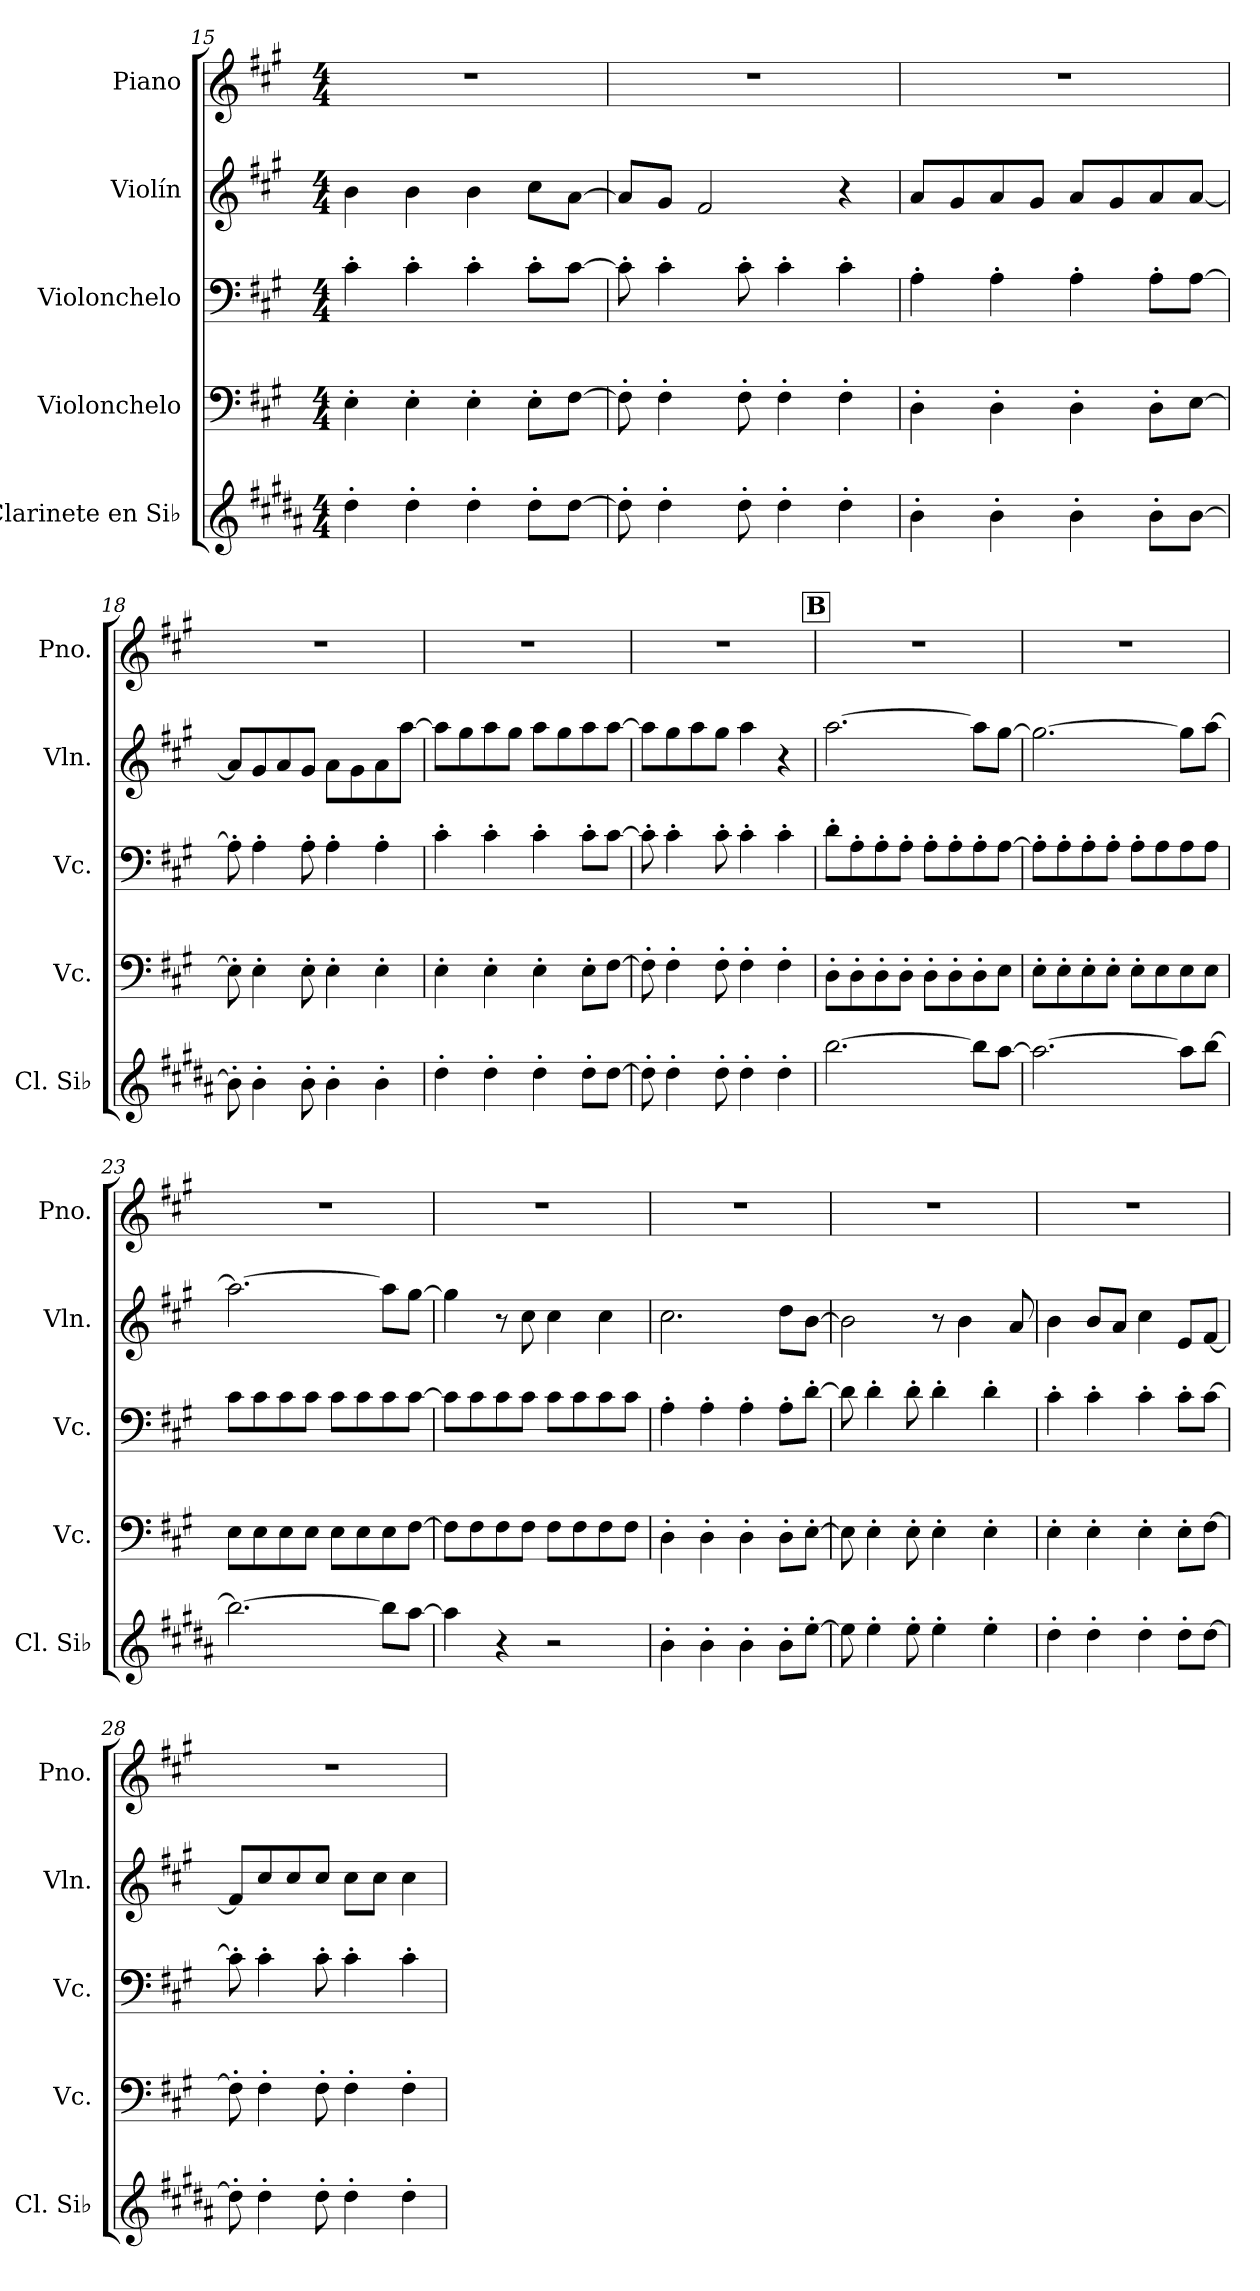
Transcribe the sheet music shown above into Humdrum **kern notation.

**kern	**kern	**kern	**kern	**kern
*part5	*part4	*part3	*part2	*part1
*staff5	*staff4	*staff3	*staff2	*staff1
*I"Clarinete en Si♭	*I"Violonchelo	*I"Violonchelo	*I"Violín	*I"Piano
*I'Cl. Si♭	*I'Vc.	*I'Vc.	*I'Vln.	*I'Pno.
*clefG2	*clefF4	*clefF4	*clefG2	*clefG2
*ITrd1c2	*	*	*	*
*k[f#c#g#]	*k[f#c#g#]	*k[f#c#g#]	*k[f#c#g#]	*k[f#c#g#]
*M4/4	*M4/4	*M4/4	*M4/4	*M4/4
=15	=15	=15	=15	=15
4cc#'\	4E'\	4c#'\	4b\	1r
4cc#'\	4E'\	4c#'\	4b\	.
4cc#'\	4E'\	4c#'\	4b\	.
8cc#'\L	8E'\L	8c#'\L	8cc#\L	.
[8cc#\J	[8F#\J	[8c#\J	[8a\J	.
=16	=16	=16	=16	=16
8cc#'\]	8F#'\]	8c#'\]	8a/L]	1r
4cc#'\	4F#'\	4c#'\	8g#/J	.
.	.	.	2f#/	.
8cc#'\	8F#'\	8c#'\	.	.
4cc#'\	4F#'\	4c#'\	.	.
4cc#'\	4F#'\	4c#'\	4r	.
!!LO:LB:g=z
=17	=17	=17	=17	=17
4a'\	4D'\	4A'\	8a/L	1r
.	.	.	8g#/	.
4a'\	4D'\	4A'\	8a/	.
.	.	.	8g#/J	.
4a'\	4D'\	4A'\	8a/L	.
.	.	.	8g#/	.
8a'\L	8D'\L	8A'\L	8a/	.
[8a\J	[8E\J	[8A\J	[8a/J	.
=18	=18	=18	=18	=18
8a'\]	8E'\]	8A'\]	8a/L]	1r
4a'\	4E'\	4A'\	8g#/	.
.	.	.	8a/	.
8a'\	8E'\	8A'\	8g#/J	.
4a'\	4E'\	4A'\	8a\L	.
.	.	.	8g#\	.
4a'\	4E'\	4A'\	8a\	.
.	.	.	[8aa\J	.
=19	=19	=19	=19	=19
4cc#'\	4E'\	4c#'\	8aa\L]	1r
.	.	.	8gg#\	.
4cc#'\	4E'\	4c#'\	8aa\	.
.	.	.	8gg#\J	.
4cc#'\	4E'\	4c#'\	8aa\L	.
.	.	.	8gg#\	.
8cc#'\L	8E'\L	8c#'\L	8aa\	.
[8cc#\J	[8F#\J	[8c#\J	[8aa\J	.
=20	=20	=20	=20	=20
8cc#'\]	8F#'\]	8c#'\]	8aa\L]	1r
4cc#'\	4F#'\	4c#'\	8gg#\	.
.	.	.	8aa\	.
8cc#'\	8F#'\	8c#'\	8gg#\J	.
4cc#'\	4F#'\	4c#'\	4aa\	.
4cc#'\	4F#'\	4c#'\	4r	.
!!LO:LB:g=z
!!LO:REH:place=s1:a:B:fs=14:t=B
=21	=21	=21	=21	=21
[2.aa\	8D'\L	8d'\L	[2.aa\	1r
.	8D'\	8A'\	.	.
.	8D'\	8A'\	.	.
.	8D'\J	8A'\J	.	.
.	8D'\L	8A'\L	.	.
.	8D'\	8A'\	.	.
8aa\L]	8D'\	8A'\	8aa\L]	.
[8gg#\J	8E\J	[8A\J	[8gg#\J	.
=22	=22	=22	=22	=22
2.gg#\_	8E'\L	8A'\L]	2.gg#\_	1r
.	8E'\	8A'\	.	.
.	8E'\	8A'\	.	.
.	8E'\J	8A'\J	.	.
.	8E'\L	8A'\L	.	.
.	8E\	8A\	.	.
8gg#\L]	8E\	8A\	8gg#\L]	.
[8aa\J	8E\J	8A\J	[8aa\J	.
=23	=23	=23	=23	=23
2.aa\_	8E\L	8c#\L	2.aa\_	1r
.	8E\	8c#\	.	.
.	8E\	8c#\	.	.
.	8E\J	8c#\J	.	.
.	8E\L	8c#\L	.	.
.	8E\	8c#\	.	.
8aa\L]	8E\	8c#\	8aa\L]	.
[8gg#\J	[8F#\J	[8c#\J	[8gg#\J	.
=24	=24	=24	=24	=24
4gg#\]	8F#\L]	8c#\L]	4gg#\]	1r
.	8F#\	8c#\	.	.
4r	8F#\	8c#\	8r	.
.	8F#\J	8c#\J	8cc#\	.
2r	8F#\L	8c#\L	4cc#\	.
.	8F#\	8c#\	.	.
.	8F#\	8c#\	4cc#\	.
.	8F#\J	8c#\J	.	.
!!LO:PB:g=z
=25	=25	=25	=25	=25
4a'\	4D'\	4A'\	2.cc#\	1r
4a'\	4D'\	4A'\	.	.
4a'\	4D'\	4A'\	.	.
8a'\L	8D'\L	8A'\L	8dd\L	.
[8dd'\J	[8E'\J	[8d'\J	[8b\J	.
=26	=26	=26	=26	=26
8dd\]	8E\]	8d\]	2b\]	1r
4dd'\	4E'\	4d'\	.	.
8dd'\	8E'\	8d'\	.	.
4dd'\	4E'\	4d'\	8r	.
.	.	.	4b\	.
4dd'\	4E'\	4d'\	.	.
.	.	.	8a/	.
=27	=27	=27	=27	=27
4cc#'\	4E'\	4c#'\	4b\	1r
4cc#'\	4E'\	4c#'\	8b/L	.
.	.	.	8a/J	.
4cc#'\	4E'\	4c#'\	4cc#\	.
8cc#'\L	8E'\L	8c#'\L	8e/L	.
[8cc#\J	[8F#\J	[8c#\J	[8f#/J	.
=28	=28	=28	=28	=28
8cc#'\]	8F#'\]	8c#'\]	8f#/L]	1r
4cc#'\	4F#'\	4c#'\	8cc#/	.
.	.	.	8cc#/	.
8cc#'\	8F#'\	8c#'\	8cc#/J	.
4cc#'\	4F#'\	4c#'\	8cc#\L	.
.	.	.	8cc#\J	.
4cc#'\	4F#'\	4c#'\	4cc#\	.
=	=	=	=	=
*-	*-	*-	*-	*-
